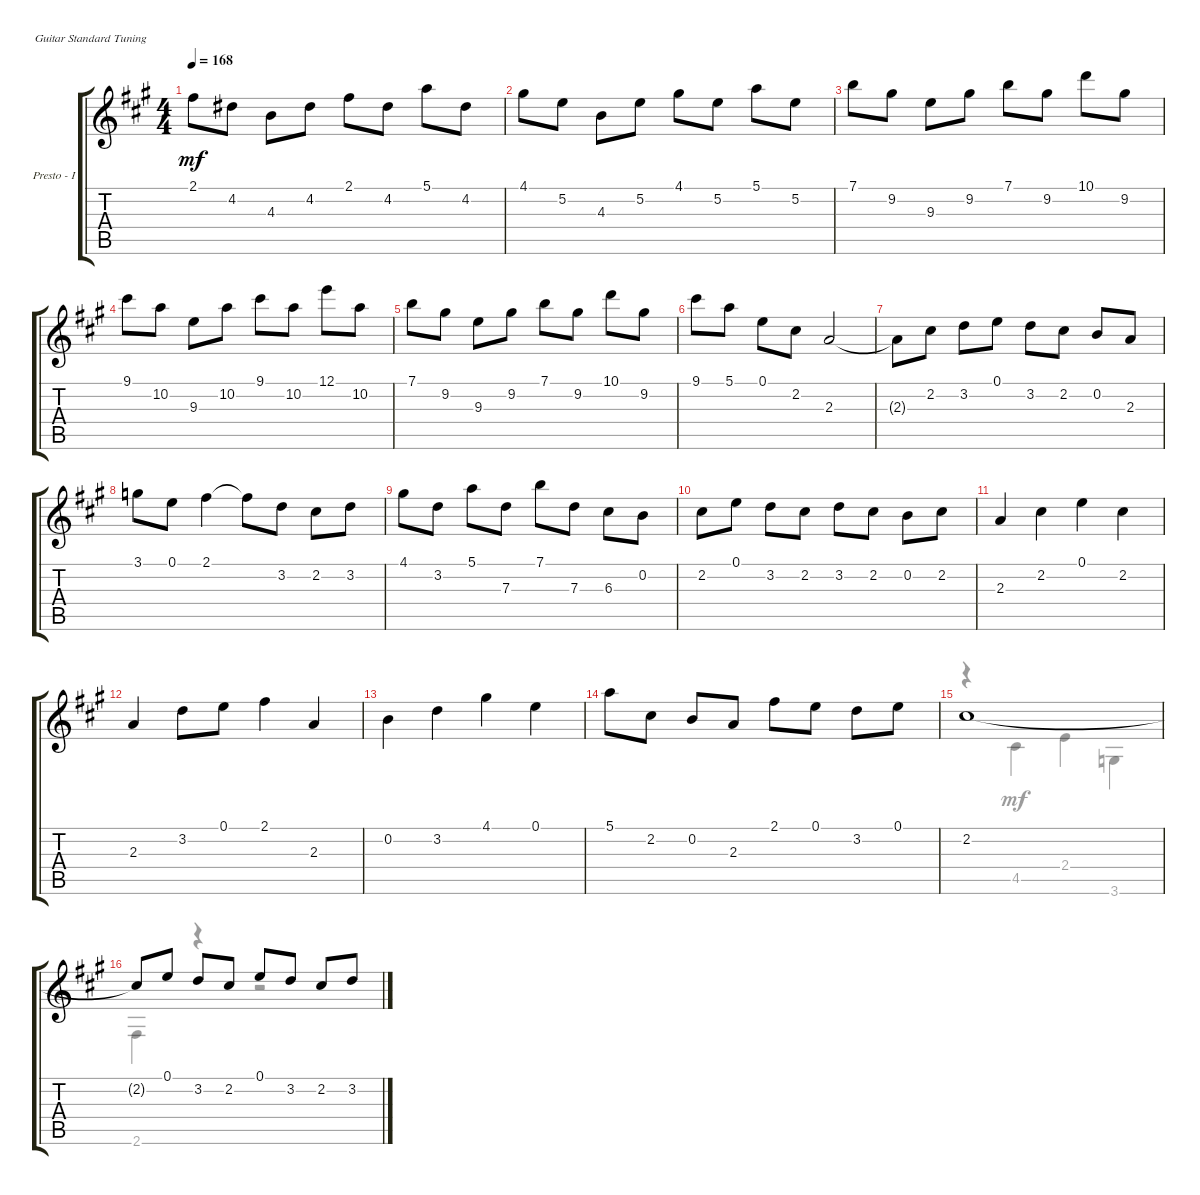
\bracketExtendMode groupsimilarinstruments
\firstSystemTrackNameOrientation horizontal
\otherSystemsTrackNameOrientation horizontal
\track ("Presto - Italian Concerto" "Presto - I") {instrument acousticguitarnylon}
\staff {score tabs}
\tuning (E4 B3 G3 D3 A2 E2)
\voice
\ts (4 4)
\tempo 168
\clef g2
\ks a
2.1.8{dy mf} 4.2.8 4.3.8 4.2.8 2.1.8 4.2.8 5.1.8 4.2.8 |
4.1.8 5.2.8 4.3.8 5.2.8 4.1.8 5.2.8 5.1.8 5.2.8 |
7.1.8 9.2.8 9.3.8 9.2.8 7.1.8 9.2.8 10.1.8 9.2.8 |
9.1.8 10.2.8 9.3.8 10.2.8 9.1.8 10.2.8 12.1.8 10.2.8 |
7.1.8 9.2.8 9.3.8 9.2.8 7.1.8 9.2.8 10.1.8 9.2.8 |
9.1.8 5.1.8 0.1.8 2.2.8 2.3.2 |
2.3{t}.8 2.2.8 3.2.8 0.1.8 3.2.8 2.2.8 0.2.8 2.3.8 |
3.1.8 0.1.8 2.1.4 2.1{t}.8 3.2.8 2.2.8 3.2.8 |
4.1.8 3.2.8 5.1.8 7.3.8 7.1.8 7.3.8 6.3.8 0.2.8 |
2.2.8 0.1.8 3.2.8 2.2.8 3.2.8 2.2.8 0.2.8 2.2.8 |
2.3.4 2.2.4 0.1.4 2.2.4 |
2.3.4 3.2.8 0.1.8 2.1.4 2.3.4 |
0.2.4 3.2.4 4.1.4 0.1.4 |
5.1.8 2.2.8 0.2.8 2.3.8 2.1.8 0.1.8 3.2.8 0.1.8 |
2.2.1 |
2.2{t}.8 0.1.8 3.2.8 2.2.8 0.1.8 3.2.8 2.2.8 3.2.8
\voice
\clef g2
\ottava regular
\simile none
\ks a
|
|
|
|
|
|
|
|
|
|
|
|
|
|
r.4 4.5.4 2.4.4 3.6.4 |
2.6.4 r.4 r.2
